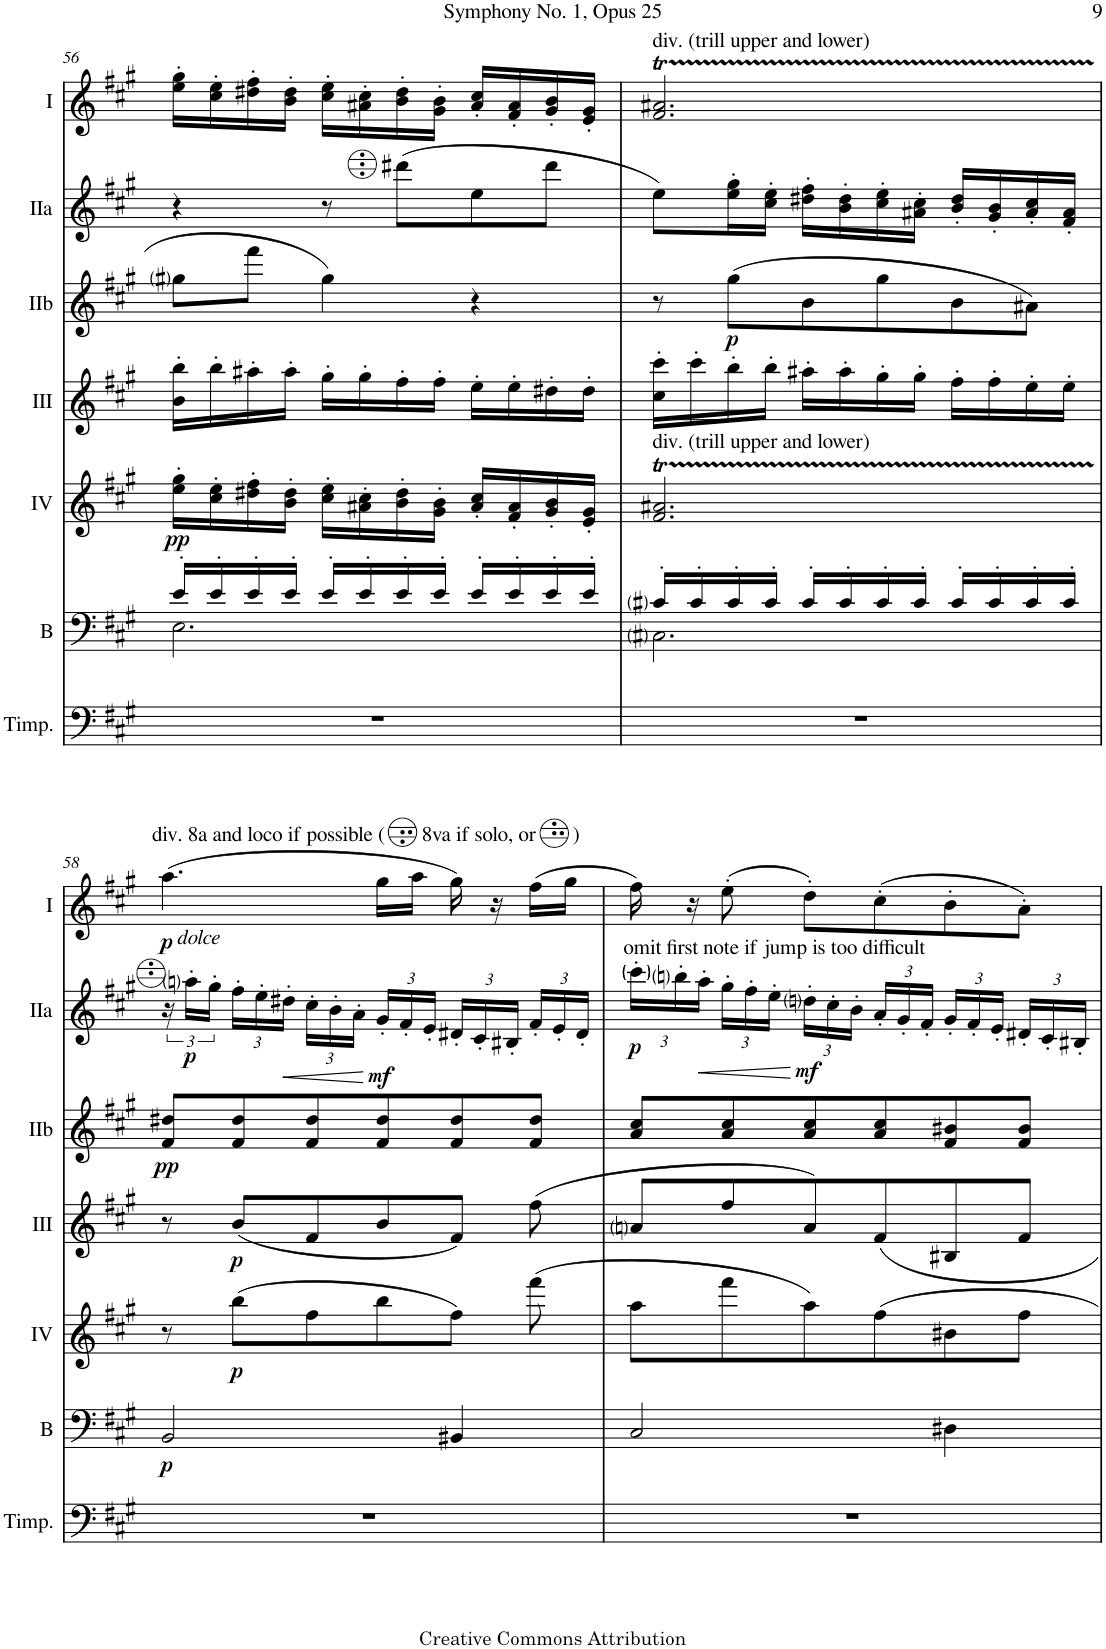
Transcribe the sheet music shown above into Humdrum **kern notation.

**kern	**kern	**dynam	**kern	**dynam	**kern	**dynam	**kern	**dynam	**kern	**dynam	**kern	**dynam
*part7	*part6	*part6	*part5	*part5	*part4	*part4	*part3	*part3	*part2	*part2	*part1	*part1
*staff7	*staff6	*staff6	*staff5	*staff5	*staff4	*staff4	*staff3	*staff3	*staff2	*staff2	*staff1	*staff1
*I"Timpani	*I"Bass	*	*I"Acc. 4	*	*I"Acc. 3	*	*I"Acc. 2b	*	*I"Acc. 2a	*	*I"Acc. 1	*
*I'Timp.	*I'B	*	*	*	*	*	*	*	*	*	*	*
!!LO:PB:g=z
*clefF4	*clefF4	*	*clefG2	*	*clefG2	*	*clefG2	*	*clefG2	*	*clefG2	*
*	*Trd7c12	*	*Trd7c12	*	*Trd7c12	*	*Trd7c12	*	*	*	*	*
*k[f#c#g#]	*k[f#c#g#]	*	*k[f#c#g#]	*	*k[f#c#g#]	*	*k[f#c#g#]	*	*k[f#c#g#]	*	*k[f#c#g#]	*
*M3/4	*M3/4	*	*M3/4	*	*M3/4	*	*M3/4	*	*M3/4	*	*M3/4	*
=56	=56	=56	=56	=56	=56	=56	=56	=56	=56	=56	=56	=56
*	*^	*	*	*	*	*	*	*	*	*	*	*
!	!	!	!	!	!LO:DY:b	!	!	!	!	!	!	!	!
2.r	16e'/LL	2.E\	.	16ee\' 16gg#\'LL	pp	16b\' 16bb\'LL	.	8gg#i\L	.	4r	.	16ee\' 16gg#\'LL	.
.	16e'/	.	.	16cc#\' 16ee\'	.	16bb'\	.	.	.	.	.	16cc#\' 16ee\'	.
.	16e'/	.	.	16dd#X\' 16ff#\'	.	16aa#X'\	.	8fff#\J	.	.	.	16dd#X\' 16ff#\'	.
.	16e'/JJ	.	.	16b\' 16dd#\'JJ	.	16aa#'\JJ	.	.	.	.	.	16b\' 16dd#\'JJ	.
.	16e'/LL	.	.	16cc#\' 16ee\'LL	.	16gg#'\LL	.	4gg#\	.	8r	.	16cc#\' 16ee\'LL	.
.	16e'/	.	.	16a#X\' 16cc#\'	.	16gg#'\	.	.	.	.	.	16a#X\' 16cc#\'	.
.	16e'/	.	.	16b\' 16dd#\'	.	16ff#'\	.	.	.	(8dd#X\L	.	16b\' 16dd#\'	.
.	16e'/JJ	.	.	16g#\' 16b\'JJ	.	16ff#'\JJ	.	.	.	.	.	16g#\' 16b\'JJ	.
.	16e'/LL	.	.	16a#/' 16cc#/'LL	.	16ee'\LL	.	4r	.	8e\	.	16a#/' 16cc#/'LL	.
.	16e'/	.	.	16f#/' 16a#/'	.	16ee'\	.	.	.	.	.	16f#/' 16a#/'	.
.	16e'/	.	.	16g#/' 16b/'	.	16dd#X'\	.	.	.	8dd#\J	.	16g#/' 16b/'	.
.	16e'/JJ	.	.	16e/' 16g#/'JJ	.	16dd#'\JJ	.	.	.	.	.	16e/' 16g#/'JJ	.
=57	=57	=57	=57	=57	=57	=57	=57	=57	=57	=57	=57	=57	=57
!	!	!	!	!	!	!	!	!	!	!	!	!LO:TX:a:t=div. (trill upper and lower)	!
!	!	!	!	!LO:TX:a:t=div. (trill upper and lower)	!	!	!	!	!	!	!	!	!
2.r	16c#i'/LL	2.C#i\	.	2.f#/T 2.a#X/T	.	16cc#\' 16ccc#\'LL	.	8r	.	8e\L)	.	2.f#/T 2.a#X/T	.
.	16c#'/	.	.	.	.	16ccc#'\	.	.	.	.	.	.	.
!	!	!	!	!	!	!	!	!	!LO:DY:b	!	!	!	!
.	16c#'/	.	.	.	.	16bb'\	.	(8gg#\L	p	16e\' 16g#\'L	.	.	.
.	16c#'/JJ	.	.	.	.	16bb'\JJ	.	.	.	16c#\' 16e\'JJ	.	.	.
.	16c#'/LL	.	.	.	.	16aa#X'\LL	.	8b\	.	16d#X\' 16f#\'LL	.	.	.
.	16c#'/	.	.	.	.	16aa#'\	.	.	.	16B\' 16d#\'	.	.	.
.	16c#'/	.	.	.	.	16gg#'\	.	8gg#\	.	16c#\' 16e\'	.	.	.
.	16c#'/JJ	.	.	.	.	16gg#'\JJ	.	.	.	16A#X\' 16c#\'JJ	.	.	.
.	16c#'/LL	.	.	.	.	16ff#'\LL	.	8b\	.	16B/' 16d#/'LL	.	.	.
.	16c#'/	.	.	.	.	16ff#'\	.	.	.	16G#/' 16B/'	.	.	.
.	16c#'/	.	.	.	.	16ee'\	.	8a#X\J)	.	16A#/' 16c#/'	.	.	.
.	16c#'/JJ	.	.	.	.	16ee'\JJ	.	.	.	16F#/' 16A#/'JJ	.	.	.
*	*v	*v	*	*	*	*	*	*	*	*	*	*	*
!!LO:LB:g=z
=58	=58	=58	=58	=58	=58	=58	=58	=58	=58	=58	=58	=58
!	!	!	!	!	!	!	!	!	!	!	!LO:TX:a:t=div. 8a and loco if possible (       8va if solo, or       )	!
!	!	!	!	!	!	!	!	!	!	!	!LO:TX:b:i:t=dolce	!
!	!	!LO:DY:b	!	!	!	!	!	!LO:DY:b	!	!	!	!LO:DY:b
2.r	2BB/	p	8r	.	8r	.	8f#/ 8dd#X/L	pp	24r	.	(4.aaa\	p
!	!	!	!	!	!	!	!	!	!	!LO:DY:b	!	!
.	.	.	.	.	.	.	.	.	24aani'\LL	p	.	.
.	.	.	.	.	.	.	.	.	24gg#'\JJ	.	.	.
*	*	*	*	*	*	*	*	*	*Xbrackettup	*	*	*
!	!	!	!	!LO:DY:b	!	!LO:DY:b	!	!	!	!	!	!
.	.	.	(8bb\L	p	(8b/L	p	8f#/ 8dd#/	.	24ff#'\LL	.	.	.
.	.	.	.	.	.	.	.	.	24ee'\	.	.	.
!	!	!	!	!	!	!	!	!	!	!LO:HP:b	!	!
.	.	.	.	.	.	.	.	.	24dd#X'\JJ	<	.	.
.	.	.	8ff#\	.	8f#/	.	8f#/ 8dd#/	.	24cc#'\LL	.	.	.
.	.	.	.	.	.	.	.	.	24b'\	.	.	.
.	.	.	.	.	.	.	.	.	24a'\JJ	.	.	.
!	!	!	!	!	!	!	!	!	!	!LO:DY:n=1:b	!	!
.	.	.	8bb\	.	8b/	.	8f#/ 8dd#/	.	24g#'/LL	[ mf	16ggg#\LL	.
.	.	.	.	.	.	.	.	.	24f#'/	.	.	.
.	.	.	.	.	.	.	.	.	.	.	16aaa\JJ	.
.	.	.	.	.	.	.	.	.	24e'/JJ	.	.	.
.	4BB#X/	.	8ff#\J)	.	8f#/J)	.	8f#/ 8dd#/	.	24d#X'/LL	.	16ggg#\)	.
.	.	.	.	.	.	.	.	.	24c#'/	.	.	.
.	.	.	.	.	.	.	.	.	.	.	16r	.
.	.	.	.	.	.	.	.	.	24B#X'/JJ	.	.	.
.	.	.	(8fff#\	.	(8ff#\	.	8f#/ 8dd#/J	.	24f#'/LL	.	(16fff#\LL	.
.	.	.	.	.	.	.	.	.	24e'/	.	.	.
.	.	.	.	.	.	.	.	.	.	.	16ggg#\JJ	.
.	.	.	.	.	.	.	.	.	24d#'/JJ	.	.	.
=59	=59	=59	=59	=59	=59	=59	=59	=59	=59	=59	=59	=59
!	!	!	!	!	!	!	!	!	!LO:TX:a:t=omit first note if jump is too difficult	!	!	!
!	!	!	!	!	!	!	!	!	!	!LO:DY:b	!	!
2.r	2C#/	.	8aa\L	.	8ani/L	.	8a/ 8cc#/L	.	24ccc#'\LL	p	16fff#\)	.
.	.	.	.	.	.	.	.	.	24bbni'\	.	.	.
.	.	.	.	.	.	.	.	.	.	.	16r	.
!	!	!	!	!	!	!	!	!	!	!LO:HP:b	!	!
.	.	.	.	.	.	.	.	.	24aa'\JJ	<	.	.
.	.	.	8fff#\	.	8ff#/	.	8a/ 8cc#/	.	24gg#'\LL	.	(8eee'\	.
.	.	.	.	.	.	.	.	.	24ff#'\	.	.	.
.	.	.	.	.	.	.	.	.	24ee'\JJ	.	.	.
!	!	!	!	!	!	!	!	!	!	!LO:DY:n=1:b	!	!
.	.	.	8aa\)	.	8a/)	.	8a/ 8cc#/	.	24ddni'\LL	[ mf	8ddd'\L)	.
.	.	.	.	.	.	.	.	.	24cc#'\	.	.	.
.	.	.	.	.	.	.	.	.	24b'\JJ	.	.	.
.	.	.	8ff#\	.	8f#/	.	8a/ 8cc#/	.	24a'/LL	.	(8ccc#'\	.
.	.	.	.	.	.	.	.	.	24g#'/	.	.	.
.	.	.	.	.	.	.	.	.	24f#'/JJ	.	.	.
.	4D#X\	.	8b#X\	.	8B#X/	.	8f#/ 8b#X/	.	24g#'/LL	.	8bb'\	.
.	.	.	.	.	.	.	.	.	24f#'/	.	.	.
.	.	.	.	.	.	.	.	.	24e'/JJ	.	.	.
.	.	.	8ff#\J	.	8f#/J	.	8f#/ 8b#/J	.	24d#X'/LL	.	8aa'\J)	.
.	.	.	.	.	.	.	.	.	24c#'/	.	.	.
.	.	.	.	.	.	.	.	.	24B#X'/JJ	.	.	.
=	=	=	=	=	=	=	=	=	=	=	=	=
*-	*-	*-	*-	*-	*-	*-	*-	*-	*-	*-	*-	*-
